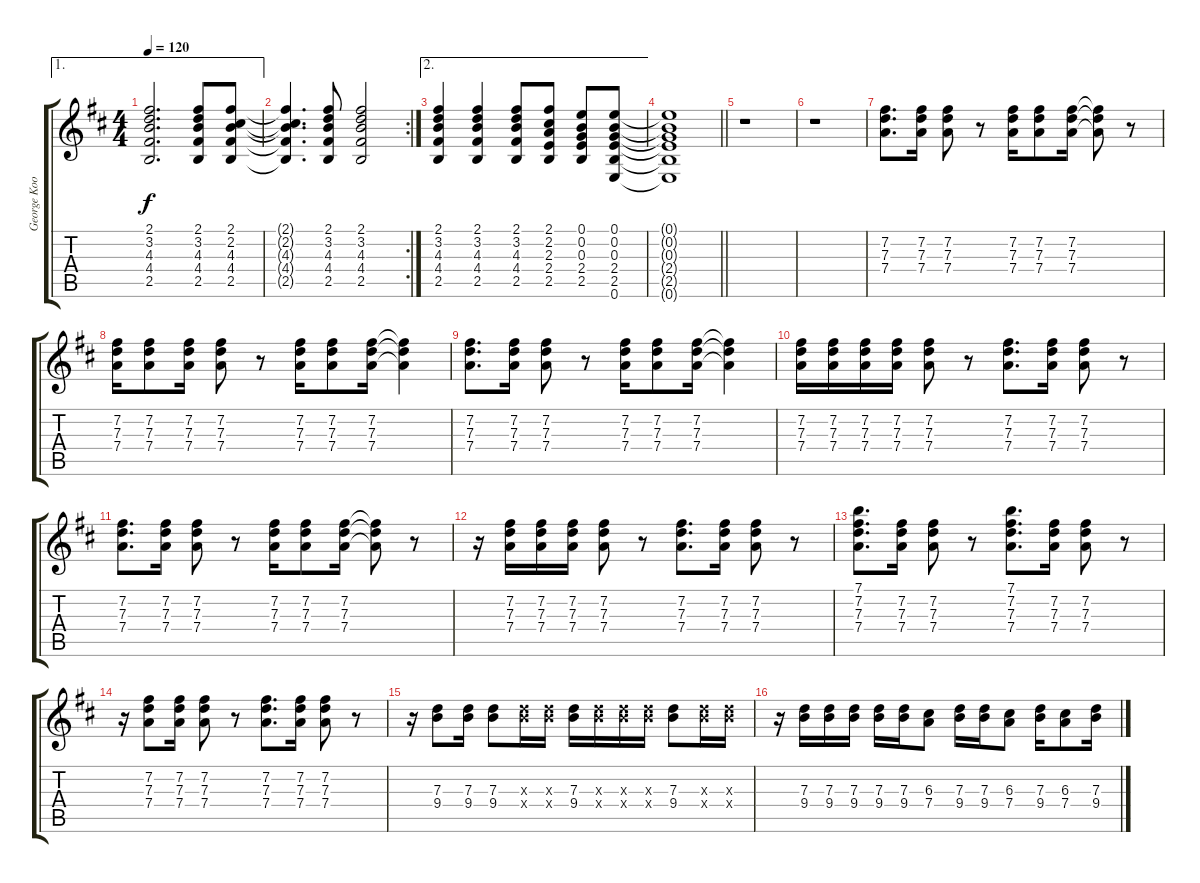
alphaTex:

\track ("George Kooymans - Gtr.1" "George Koo") {instrument acousticguitarsteel}
\staff {score tabs}
\tuning (E4 B3 G3 D3 A2 E2) {hide}
\ae 1
\ts (4 4)
\tempo 120
\clef g2
\ks d
(2.1 3.2 4.3 4.4 2.5).2{d dy f} (2.1 3.2 4.3 4.4 2.5).8 (2.1 2.2 4.3 4.4 2.5).8 |
\rc 2
(2.1{t} 2.2{t} 4.3{t} 4.4{t} 2.5{t}).4{d} (2.1 3.2 4.3 4.4 2.5).8 (2.1 3.2 4.3 4.4 2.5).2 |
\ae 2
(2.1 3.2 4.3 4.4 2.5).4 (2.1 3.2 4.3 4.4 2.5).4 (2.1 3.2 4.3 4.4 2.5).8 (2.1 2.2 2.3 2.4 2.5).8 (0.1 0.2 0.3 2.4 2.5).8 (0.1 0.2 0.3 2.4 2.5 0.6).8 |
\barLineRight lightlight
(0.1{t} 0.2{t} 0.3{t} 2.4{t} 2.5{t} 0.6{t}).1 |
r.1 |
r.1 |
(7.2 7.3 7.4).8{d} (7.2 7.3 7.4).16 (7.2 7.3 7.4).8 r.8 (7.2 7.3 7.4).16 (7.2 7.3 7.4).8 (7.2 7.3 7.4).16 (7.2{t} 7.3{t} 7.4{t}).8 r.8 |
(7.2 7.3 7.4).16 (7.2 7.3 7.4).8 (7.2 7.3 7.4).16 (7.2 7.3 7.4).8 r.8 (7.2 7.3 7.4).16 (7.2 7.3 7.4).8 (7.2 7.3 7.4).16 (7.2{t} 7.3{t} 7.4{t}).4 |
(7.2 7.3 7.4).8{d} (7.2 7.3 7.4).16 (7.2 7.3 7.4).8 r.8 (7.2 7.3 7.4).16 (7.2 7.3 7.4).8 (7.2 7.3 7.4).16 (7.2{t} 7.3{t} 7.4{t}).4 |
(7.2 7.3 7.4).16 (7.2 7.3 7.4).16 (7.2 7.3 7.4).16 (7.2 7.3 7.4).16 (7.2 7.3 7.4).8 r.8 (7.2 7.3 7.4).8{d} (7.2 7.3 7.4).16 (7.2 7.3 7.4).8 r.8 |
(7.2 7.3 7.4).8{d} (7.2 7.3 7.4).16 (7.2 7.3 7.4).8 r.8 (7.2 7.3 7.4).16 (7.2 7.3 7.4).8 (7.2 7.3 7.4).16 (7.2{t} 7.3{t} 7.4{t}).8 r.8 |
r.16 (7.2 7.3 7.4).16 (7.2 7.3 7.4).16 (7.2 7.3 7.4).16 (7.2 7.3 7.4).8 r.8 (7.2 7.3 7.4).8{d} (7.2 7.3 7.4).16 (7.2 7.3 7.4).8 r.8 |
(7.1 7.2 7.3 7.4).8{d} (7.2 7.3 7.4).16 (7.2 7.3 7.4).8 r.8 (7.1 7.2 7.3 7.4).8{d} (7.2 7.3 7.4).16 (7.2 7.3 7.4).8 r.8 |
r.16 (7.2 7.3 7.4).8 (7.2 7.3 7.4).16 (7.2 7.3 7.4).8 r.8 (7.2 7.3 7.4).8{d} (7.2 7.3 7.4).16 (7.2 7.3 7.4).8 r.8 |
r.16 (7.3 9.4).8 (7.3 9.4).16 (7.3 9.4).8 (7.3{x} 9.4{x}).16 (7.3{x} 9.4{x}).16 (7.3 9.4).16 (7.3{x} 9.4{x}).16 (7.3{x} 9.4{x}).16 (7.3{x} 9.4{x}).16 (7.3 9.4).8 (7.3{x} 9.4{x}).16 (7.3{x} 9.4{x}).16 |
r.16 (7.3 9.4).16 (7.3 9.4).16 (7.3 9.4).16 (7.3 9.4).16 (7.3 9.4).16 (6.3 7.4).8 (7.3 9.4).16 (7.3 9.4).16 (6.3 7.4).8 (7.3 9.4).16 (6.3 7.4).8 (7.3 9.4).16
